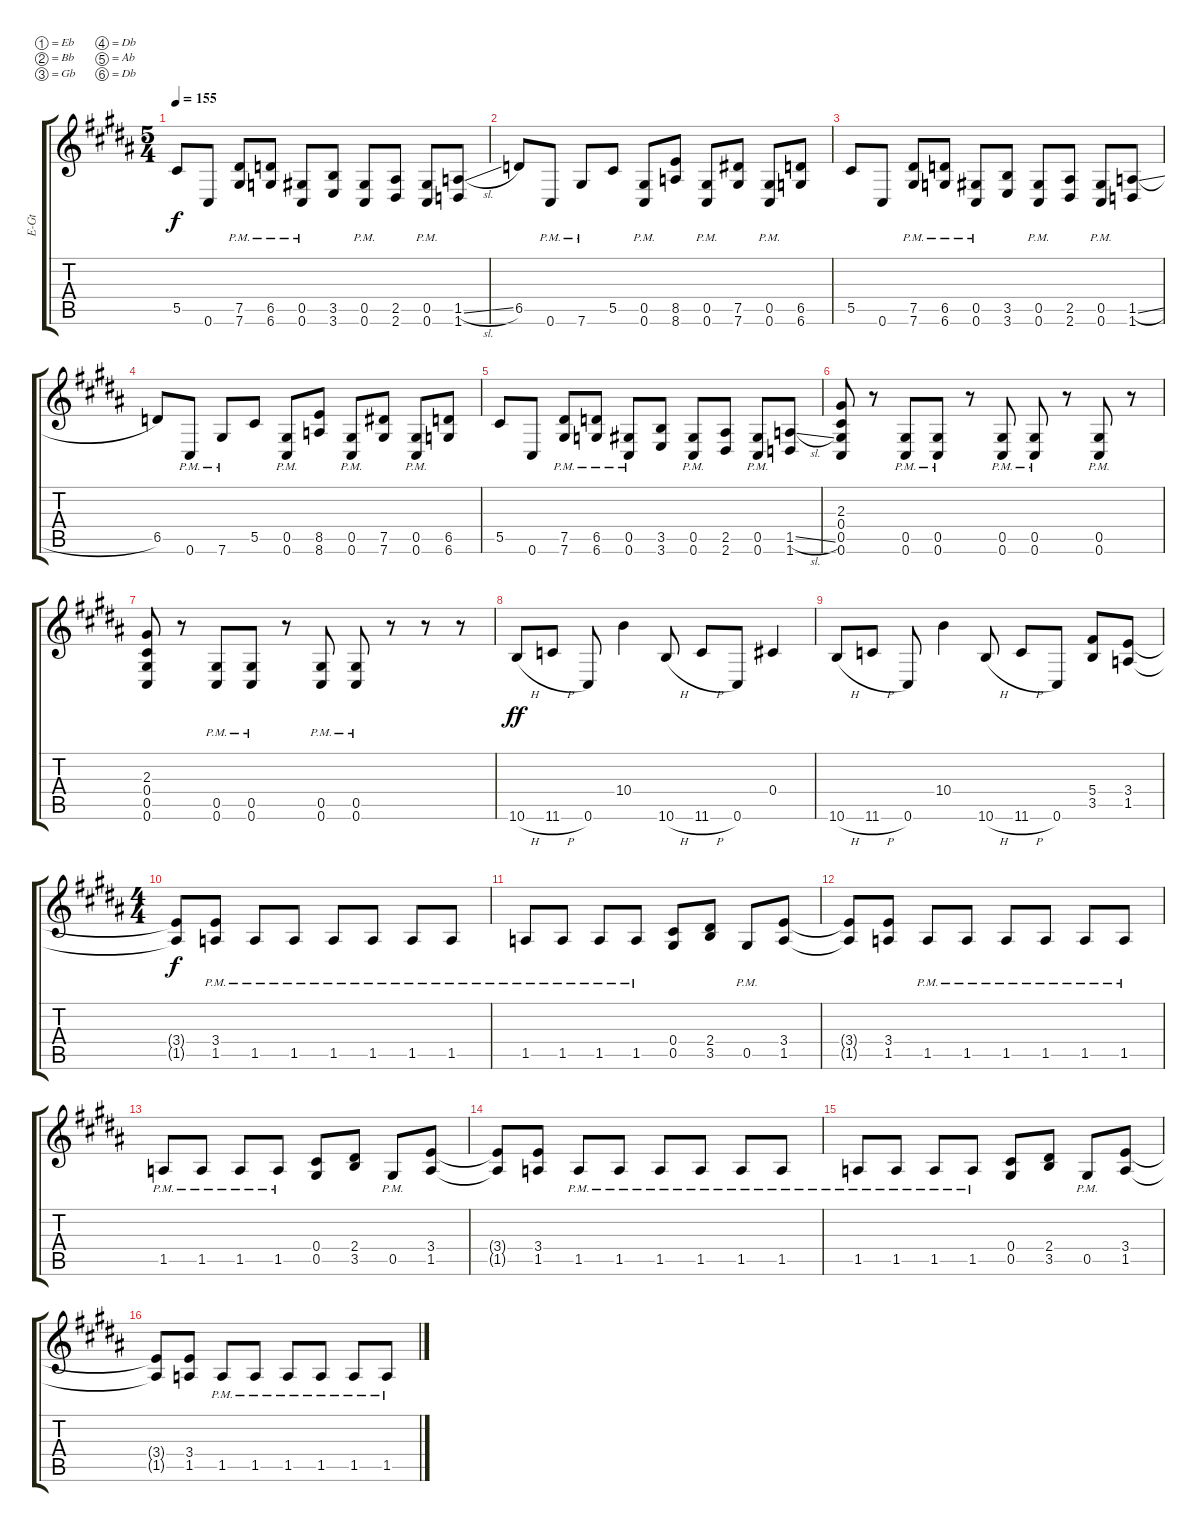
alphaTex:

\bracketExtendMode groupsimilarinstruments
\otherSystemsTrackNameOrientation horizontal
\track ("Electric Guitar 1" "E-Gt") {instrument distortionguitar}
\staff {score tabs}
\tuning (Eb4 Bb3 Gb3 Db3 Ab2 Db2)
\ts (5 4)
\tempo 155
\clef g2
\ks b
5.5{acc forcenatural}.8{dy f beam Up} 0.6{acc forcenatural}.8{beam Up} (7.6{pm acc forcenatural} 7.5{pm acc forcenatural}).8{beam Up} (6.5{pm acc b} 6.6{pm acc b}).8{beam Up} (0.6{pm acc forcenatural} 0.5{pm acc forcenatural}).8{beam Up} (3.6{acc forcenatural} 3.5{acc forcenatural}).8{beam Up} (0.6{pm acc forcenatural} 0.5{pm acc forcenatural}).8{beam Up} (2.6{acc forcenatural} 2.5{acc forcenatural}).8{beam Up} (0.6{pm acc forcenatural} 0.5{pm acc forcenatural}).8{beam Up} (1.5{sl acc b} 1.6{acc b}).8{beam Up} |
6.5{acc b}.8{beam Up} 0.6{pm acc forcenatural}.8{beam Up} 7.6{pm acc forcenatural}.8{beam Up} 5.5{acc forcenatural}.8{beam Up} (0.6{pm acc forcenatural} 0.5{pm acc forcenatural}).8{beam Up} (8.6{acc b} 8.5{acc forcenatural}).8{beam Up} (0.6{pm acc forcenatural} 0.5{pm acc forcenatural}).8{beam Up} (7.6{acc forcenatural} 7.5{acc forcenatural}).8{beam Up} (0.6{pm acc forcenatural} 0.5{pm acc forcenatural}).8{beam Up} (6.5{acc b} 6.6{acc b}).8{beam Up} |
5.5{acc forcenatural}.8{beam Up} 0.6{acc forcenatural}.8{beam Up} (7.6{pm acc forcenatural} 7.5{pm acc forcenatural}).8{beam Up} (6.5{pm acc b} 6.6{pm acc b}).8{beam Up} (0.6{pm acc forcenatural} 0.5{pm acc forcenatural}).8{beam Up} (3.6{acc forcenatural} 3.5{acc forcenatural}).8{beam Up} (0.6{pm acc forcenatural} 0.5{pm acc forcenatural}).8{beam Up} (2.6{acc forcenatural} 2.5{acc forcenatural}).8{beam Up} (0.6{pm acc forcenatural} 0.5{pm acc forcenatural}).8{beam Up} (1.5{sl acc b} 1.6{acc b}).8{beam Up} |
6.5{acc b}.8{beam Up} 0.6{pm acc forcenatural}.8{beam Up} 7.6{pm acc forcenatural}.8{beam Up} 5.5{acc forcenatural}.8{beam Up} (0.6{pm acc forcenatural} 0.5{pm acc forcenatural}).8{beam Up} (8.6{acc b} 8.5{acc forcenatural}).8{beam Up} (0.6{pm acc forcenatural} 0.5{pm acc forcenatural}).8{beam Up} (7.6{acc forcenatural} 7.5{acc forcenatural}).8{beam Up} (0.6{pm acc forcenatural} 0.5{pm acc forcenatural}).8{beam Up} (6.5{acc b} 6.6{acc b}).8{beam Up} |
5.5{acc forcenatural}.8{beam Up} 0.6{acc forcenatural}.8{beam Up} (7.6{pm acc forcenatural} 7.5{pm acc forcenatural}).8{beam Up} (6.5{pm acc b} 6.6{pm acc b}).8{beam Up} (0.6{pm acc forcenatural} 0.5{pm acc forcenatural}).8{beam Up} (3.6{acc forcenatural} 3.5{acc forcenatural}).8{beam Up} (0.6{pm acc forcenatural} 0.5{pm acc forcenatural}).8{beam Up} (2.6{acc forcenatural} 2.5{acc forcenatural}).8{beam Up} (0.6{pm acc forcenatural} 0.5{pm acc forcenatural}).8{beam Up} (1.5{sl acc b} 1.6{acc b}).8{beam Up} |
(2.3{acc forcenatural} 0.4{acc forcenatural} 0.5{acc forcenatural} 0.6{acc forcenatural}).8{beam Up} r.8{beam Up} (0.6{pm acc forcenatural} 0.5{pm acc forcenatural}).8{beam Up} (0.5{pm acc forcenatural} 0.6{pm acc forcenatural}).8{beam Up} r.8{beam Up} (0.6{pm acc forcenatural} 0.5{pm acc forcenatural}).8{beam Up} (0.6{pm acc forcenatural} 0.5{pm acc forcenatural}).8{beam Up} r.8{beam Up} (0.5{pm acc forcenatural} 0.6{pm acc forcenatural}).8{beam Up} r.8{beam Up} |
(2.3{acc forcenatural} 0.4{acc forcenatural} 0.5{acc forcenatural} 0.6{acc forcenatural}).8{beam Up} r.8{beam Up} (0.6{pm acc forcenatural} 0.5{pm acc forcenatural}).8{beam Up} (0.5{pm acc forcenatural} 0.6{pm acc forcenatural}).8{beam Up} r.8{beam Up} (0.6{pm acc forcenatural} 0.5{pm acc forcenatural}).8{beam Up} (0.6{pm acc forcenatural} 0.5{pm acc forcenatural}).8{beam Up} r.8{beam Up} r.8{beam Up} r.8{beam Up} |
10.6{h acc forcenatural}.8{dy ff beam Up} 11.6{h acc b}.8{beam Up} 0.6{acc forcenatural}.8{beam Up} 10.4{acc forcenatural}.4{beam Down} 10.6{h acc forcenatural}.8{beam Up} 11.6{h acc b}.8{beam Up} 0.6{acc forcenatural}.8{beam Up} 0.4{acc forcenatural}.4{beam Up} |
10.6{h acc forcenatural}.8{beam Up} 11.6{h acc b}.8{beam Up} 0.6{acc forcenatural}.8{beam Up} 10.4{acc forcenatural}.4{beam Down} 10.6{h acc forcenatural}.8{beam Up} 11.6{h acc b}.8{beam Up} 0.6{acc forcenatural}.8{beam Up} (3.5{acc forcenatural} 5.4{acc forcenatural}).8{beam Up} (1.5{acc b} 3.4{acc forcenatural}).8{beam Up} |
\ts (4 4)
(1.5{t acc b} 3.4{t acc forcenatural}).8{dy f beam Up} (1.5{acc b} 3.4{pm acc forcenatural}).8{beam Up} 1.5{pm acc b}.8{beam Up} 1.5{pm acc b}.8{beam Up} 1.5{pm acc b}.8{beam Up} 1.5{pm acc b}.8{beam Up} 1.5{pm acc b}.8{beam Up} 1.5{pm acc b}.8{beam Up} |
1.5{pm acc b}.8{beam Up} 1.5{pm acc b}.8{beam Up} 1.5{pm acc b}.8{beam Up} 1.5{pm acc b}.8{beam Up} (0.5{acc forcenatural} 0.4{acc forcenatural}).8{beam Up} (3.5{acc forcenatural} 2.4{acc forcenatural}).8{beam Up} 0.5{pm acc forcenatural}.8{beam Up} (1.5{acc b} 3.4{acc forcenatural}).8{beam Up} |
(3.4{t acc forcenatural} 1.5{t acc b}).8{beam Up} (1.5{acc b} 3.4{acc forcenatural}).8{beam Up} 1.5{pm acc b}.8{beam Up} 1.5{pm acc b}.8{beam Up} 1.5{pm acc b}.8{beam Up} 1.5{pm acc b}.8{beam Up} 1.5{pm acc b}.8{beam Up} 1.5{pm acc b}.8{beam Up} |
1.5{pm acc b}.8{beam Up} 1.5{pm acc b}.8{beam Up} 1.5{pm acc b}.8{beam Up} 1.5{pm acc b}.8{beam Up} (0.5{acc forcenatural} 0.4{acc forcenatural}).8{beam Up} (3.5{acc forcenatural} 2.4{acc forcenatural}).8{beam Up} 0.5{pm acc forcenatural}.8{beam Up} (1.5{acc b} 3.4{acc forcenatural}).8{beam Up} |
(3.4{t acc forcenatural} 1.5{t acc b}).8{beam Up} (1.5{acc b} 3.4{acc forcenatural}).8{beam Up} 1.5{pm acc b}.8{beam Up} 1.5{pm acc b}.8{beam Up} 1.5{pm acc b}.8{beam Up} 1.5{pm acc b}.8{beam Up} 1.5{pm acc b}.8{beam Up} 1.5{pm acc b}.8{beam Up} |
1.5{pm acc b}.8{beam Up} 1.5{pm acc b}.8{beam Up} 1.5{pm acc b}.8{beam Up} 1.5{pm acc b}.8{beam Up} (0.5{acc forcenatural} 0.4{acc forcenatural}).8{beam Up} (3.5{acc forcenatural} 2.4{acc forcenatural}).8{beam Up} 0.5{pm acc forcenatural}.8{beam Up} (1.5{acc b} 3.4{acc forcenatural}).8{beam Up} |
(3.4{t acc forcenatural} 1.5{t acc b}).8{beam Up} (1.5{acc b} 3.4{acc forcenatural}).8{beam Up} 1.5{pm acc b}.8{beam Up} 1.5{pm acc b}.8{beam Up} 1.5{pm acc b}.8{beam Up} 1.5{pm acc b}.8{beam Up} 1.5{pm acc b}.8{beam Up} 1.5{pm acc b}.8{beam Up}
